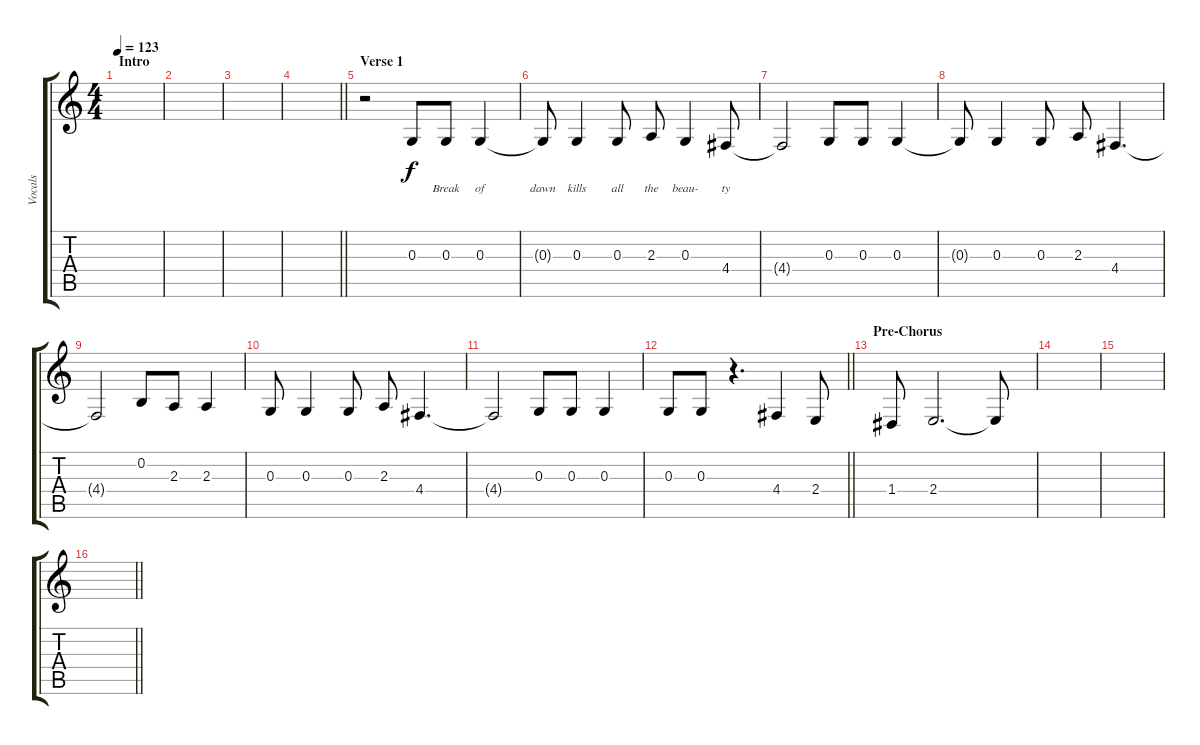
\track ("Vocals" "Vocals") {instrument pad7halo}
\staff {score tabs}
\tuning (E4 B3 G3 D3 A2 E2) {hide}
\ts (4 4)
\section ("" "Intro")
\tempo 123
\clef g2
\ks c
|
|
|
\barLineRight lightlight
|
\section ("" "Verse 1")
r.2 0.3.8{lyrics (0 "") lyrics (1 "") lyrics (2 "") lyrics (3 "") lyrics (4 "")} 0.3.8{lyrics (0 "Break") lyrics (1 "") lyrics (2 "") lyrics (3 "") lyrics (4 "")} 0.3.4{lyrics (0 "of") lyrics (1 "") lyrics (2 "") lyrics (3 "") lyrics (4 "")} |
0.3{t}.8{lyrics (0 "dawn") lyrics (1 "") lyrics (2 "") lyrics (3 "") lyrics (4 "")} 0.3.4{lyrics (0 "kills") lyrics (1 "") lyrics (2 "") lyrics (3 "") lyrics (4 "")} 0.3.8{lyrics (0 "all") lyrics (1 "") lyrics (2 "") lyrics (3 "") lyrics (4 "")} 2.3.8{lyrics (0 "the") lyrics (1 "") lyrics (2 "") lyrics (3 "") lyrics (4 "")} 0.3.4{lyrics (0 "beau-") lyrics (1 "") lyrics (2 "") lyrics (3 "") lyrics (4 "")} 4.4.8{lyrics (0 "ty") lyrics (1 "") lyrics (2 "") lyrics (3 "") lyrics (4 "")} |
4.4{t}.2 0.3.8 0.3.8 0.3.4 |
0.3{t}.8 0.3.4 0.3.8 2.3.8 4.4.4{d} |
4.4{t}.2 0.2.8 2.3.8 2.3.4 |
0.3.8 0.3.4 0.3.8 2.3.8 4.4.4{d} |
4.4{t}.2 0.3.8 0.3.8 0.3.4 |
\barLineRight lightlight
0.3.8 0.3.8 r.4{d} 4.4.4 2.4.8 |
\section ("" "Pre-Chorus")
1.4.8 2.4.2{d} 2.4{t}.8 |
|
|
\barLineRight lightlight
